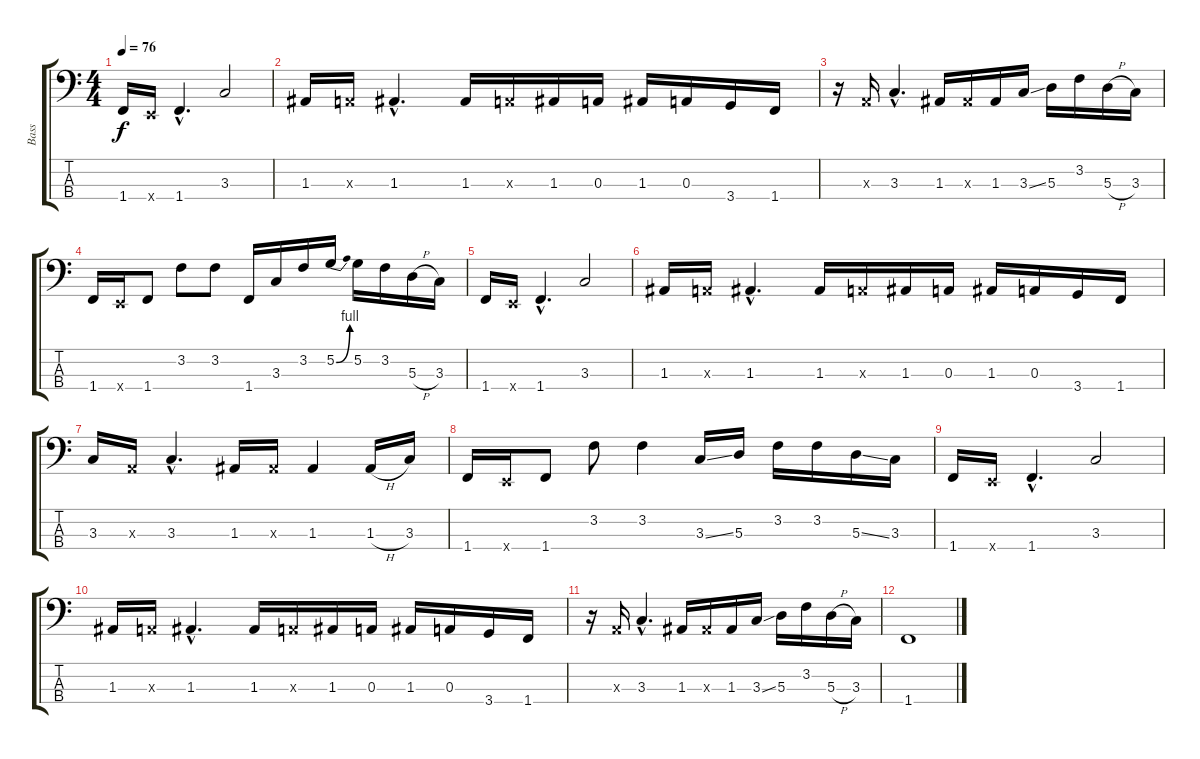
\track ("Bass" "Bass") {instrument electricbassfinger}
\staff {score tabs}
\tuning (G2 D2 A1 E1) {hide}
\ts (4 4)
\tempo 76
\clef f4
\ks c
1.4.16{dy f} 0.4{x}.16 1.4{hac}.4{d} 3.3.2 |
1.3.16 0.3{x}.16 1.3{hac}.4{d} 1.3.16 0.3{x}.16 1.3.16 0.3.16 1.3.16 0.3.16 3.4.16 1.4.16 |
r.16 0.3{x}.16 3.3{hac}.4{d} 1.3.16 1.3{x}.16 1.3.16 3.3{ss}.16 5.3.16 3.2.16 5.3{h}.16 3.3.16 |
1.4.16 0.4{x}.16 1.4.8 3.2.8 3.2.8 1.4.16 3.3.16 3.2.16 5.2{be (bend 0 0 60 4)}.16 5.2.16 3.2.16 5.3{h}.16 3.3.16 |
1.4.16 0.4{x}.16 1.4{hac}.4{d} 3.3.2 |
1.3.16 0.3{x}.16 1.3{hac}.4{d} 1.3.16 0.3{x}.16 1.3.16 0.3.16 1.3.16 0.3.16 3.4.16 1.4.16 |
3.3.16 0.3{x}.16 3.3{hac}.4{d} 1.3.16 1.3{x}.16 1.3.4 1.3{h}.16 3.3.16 |
1.4.16 0.4{x}.16 1.4.8 3.2.8 3.2.4 3.3{ss}.16 5.3.16 3.2.16 3.2.16 5.3{ss}.16 3.3.16 |
1.4.16 0.4{x}.16 1.4{hac}.4{d} 3.3.2 |
1.3.16 0.3{x}.16 1.3{hac}.4{d} 1.3.16 0.3{x}.16 1.3.16 0.3.16 1.3.16 0.3.16 3.4.16 1.4.16 |
r.16 0.3{x}.16 3.3{hac}.4{d} 1.3.16 1.3{x}.16 1.3.16 3.3{ss}.16 5.3.16 3.2.16 5.3{h}.16 3.3.16 |
1.4.1
